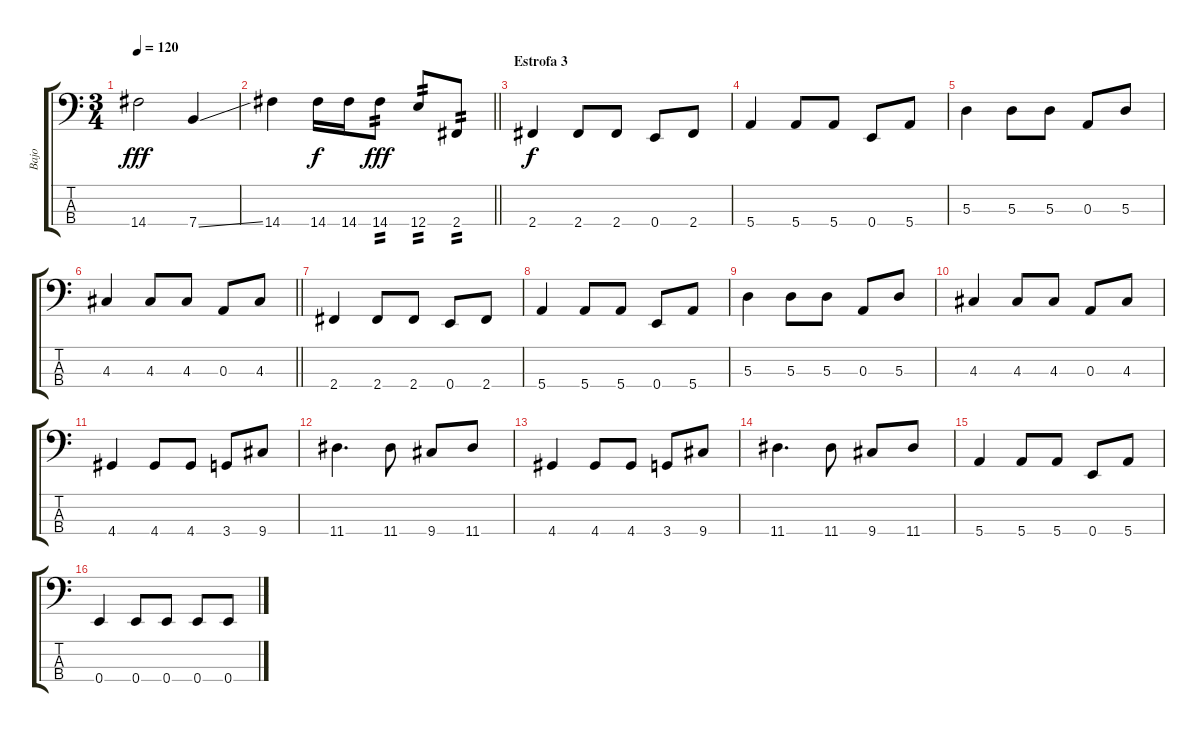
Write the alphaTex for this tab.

\track ("Bajo" "Bajo") {instrument electricbasspick}
\staff {score tabs}
\tuning (G2 D2 A1 E1) {hide}
\ts (3 4)
\tempo 120
\clef f4
\ks c
14.4.2{dy fff} 7.4{ss}.4 |
\barLineRight lightlight
14.4.4 14.4.16{dy f} 14.4.16 14.4.8{tp 2 dy fff} 12.4.8{tp 2} 2.4.8{tp 2} |
\section ("" "Estrofa 3")
2.4.4{dy f} 2.4.8 2.4.8 0.4.8 2.4.8 |
5.4.4 5.4.8 5.4.8 0.4.8 5.4.8 |
5.3.4 5.3.8 5.3.8 0.3.8 5.3.8 |
\barLineRight lightlight
4.3.4 4.3.8 4.3.8 0.3.8 4.3.8 |
2.4.4 2.4.8 2.4.8 0.4.8 2.4.8 |
5.4.4 5.4.8 5.4.8 0.4.8 5.4.8 |
5.3.4 5.3.8 5.3.8 0.3.8 5.3.8 |
4.3.4 4.3.8 4.3.8 0.3.8 4.3.8 |
4.4.4 4.4.8 4.4.8 3.4.8 9.4.8 |
11.4.4{d} 11.4.8 9.4.8 11.4.8 |
4.4.4 4.4.8 4.4.8 3.4.8 9.4.8 |
11.4.4{d} 11.4.8 9.4.8 11.4.8 |
5.4.4 5.4.8 5.4.8 0.4.8 5.4.8 |
0.4.4 0.4.8 0.4.8 0.4.8 0.4.8
